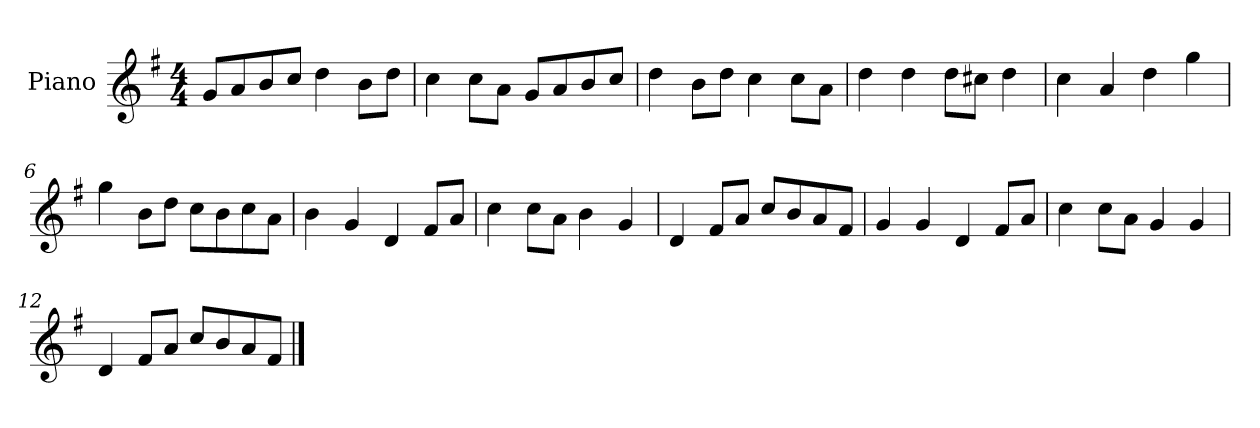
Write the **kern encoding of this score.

**kern
*part1
*staff1
*I"Piano
*I'P-no
*clefG2
*k[f#]
*M4/4
*MM90
=1
8g/L
8a/
8b/
8cc/J
4dd\
8b\L
8dd\J
=2
4cc\
8cc\L
8a\J
8g/L
8a/
8b/
8cc/J
=3
4dd\
8b\L
8dd\J
4cc\
8cc\L
8a\J
=4
4dd\
4dd\
8dd\L
8cc#X\J
4dd\
=5
4cc\
4a/
4dd\
4gg\
=6
4gg\
8b\L
8dd\J
8cc\L
8b\
8cc\
8a\J
!!LO:LB:g=z
=7
4b\
4g/
4d/
8f#/L
8a/J
=8
4cc\
8cc\L
8a\J
4b\
4g/
=9
4d/
8f#/L
8a/J
8cc/L
8b/
8a/
8f#/J
=10
4g/
4g/
4d/
8f#/L
8a/J
=11
4cc\
8cc\L
8a\J
4g/
4g/
=12
4d/
8f#/L
8a/J
8cc/L
8b/
8a/
8f#/J
==
*-
